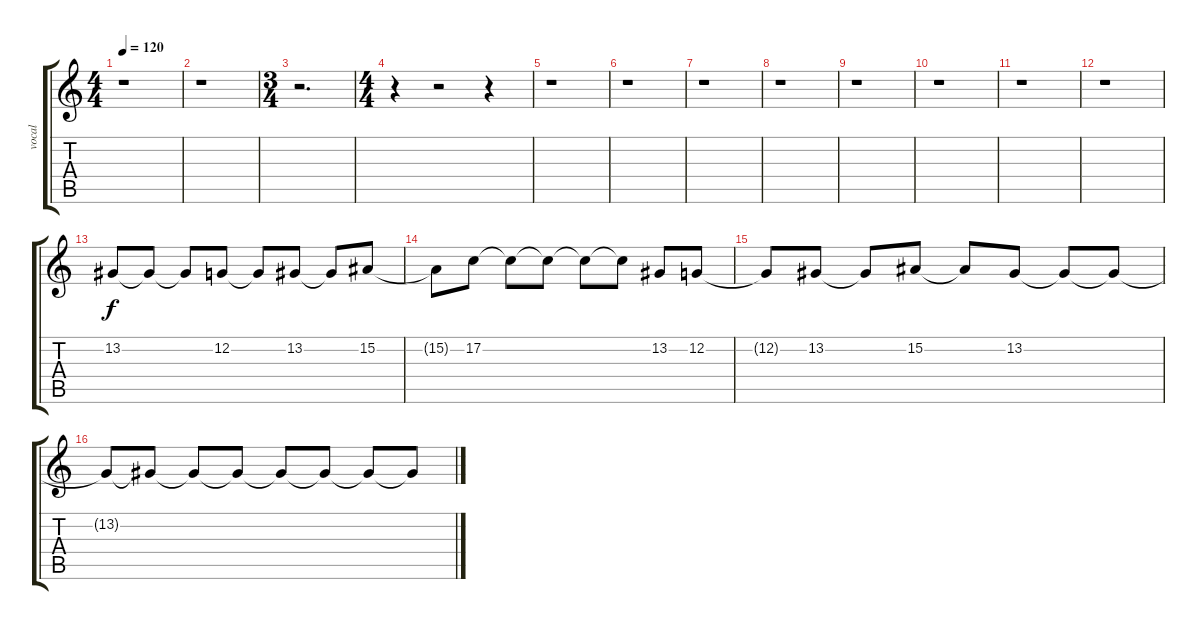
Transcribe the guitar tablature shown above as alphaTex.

\track ("vocal" "vocal") {instrument trombone}
\staff {score tabs}
\tuning (C4 G3 Eb3 Bb2 F2 C2) {hide}
\ts (4 4)
\tempo 120
\clef g2
\ks c
r.1{dy fff} |
r.1 |
\ts (3 4)
r.2{d} |
\ts (4 4)
r.4 r.2 r.4 |
r.1 |
r.1 |
r.1 |
r.1 |
r.1 |
r.1 |
r.1 |
r.1 |
13.2.8{dy f} 13.2{t}.8 13.2{t}.8 12.2.8 12.2{t}.8 13.2.8 13.2{t}.8 15.2.8 |
15.2{t}.8 17.2.8 17.2{t}.8 17.2{t}.8 17.2{t}.8 17.2{t}.8 13.2.8 12.2.8 |
12.2{t}.8 13.2.8 13.2{t}.8 15.2.8 15.2{t}.8 13.2.8 13.2{t}.8 13.2{t}.8 |
13.2{t}.8 13.2{t}.8 13.2{t}.8 13.2{t}.8 13.2{t}.8 13.2{t}.8 13.2{t}.8 13.2{t}.8
